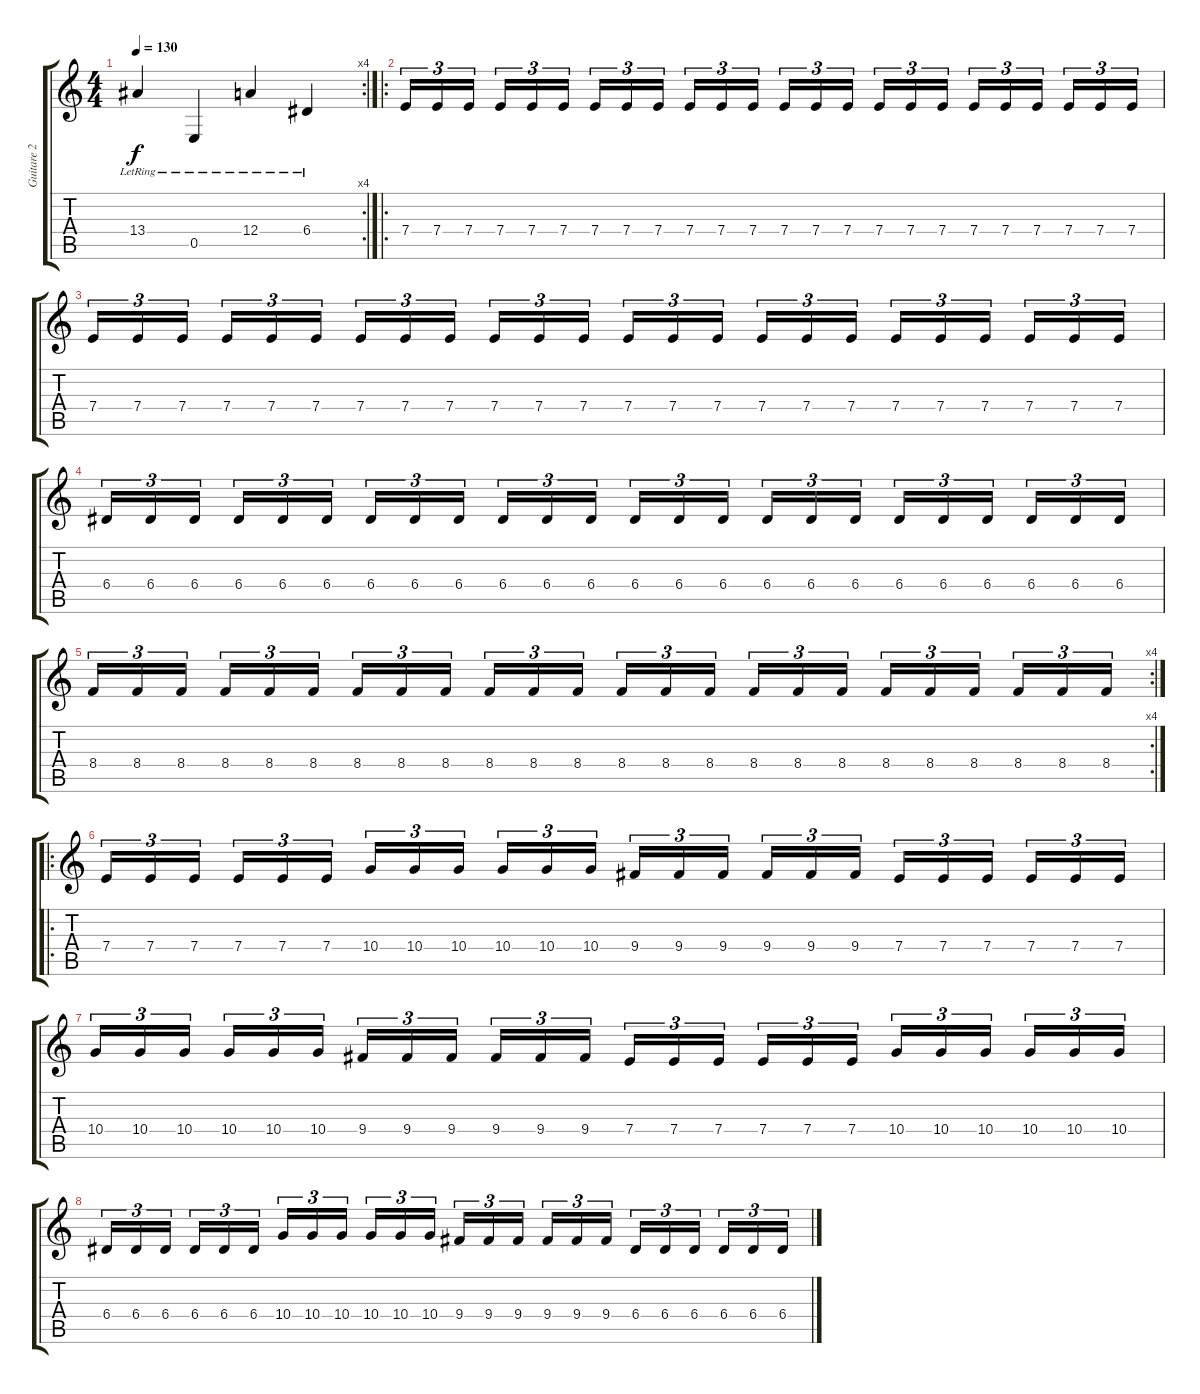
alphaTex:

\track ("Guitare 2" "Guitare 2") {instrument distortionguitar}
\staff {score tabs}
\tuning (B3 Gb3 D3 A2 E2 B1) {hide}
\rc 4
\ts (4 4)
\tempo 130
\clef g2
\ks c
13.4{lr}.4{dy f} 0.5{lr}.4 12.4{lr}.4 6.4{lr}.4 |
\ro
7.4.16{tu (3 2) volume 12} 7.4.16{tu (3 2)} 7.4.16{tu (3 2) beam splitsecondary} 7.4.16{tu (3 2)} 7.4.16{tu (3 2)} 7.4.16{tu (3 2)} 7.4.16{tu (3 2)} 7.4.16{tu (3 2)} 7.4.16{tu (3 2) beam splitsecondary} 7.4.16{tu (3 2)} 7.4.16{tu (3 2)} 7.4.16{tu (3 2)} 7.4.16{tu (3 2)} 7.4.16{tu (3 2)} 7.4.16{tu (3 2) beam splitsecondary} 7.4.16{tu (3 2)} 7.4.16{tu (3 2)} 7.4.16{tu (3 2)} 7.4.16{tu (3 2)} 7.4.16{tu (3 2)} 7.4.16{tu (3 2) beam splitsecondary} 7.4.16{tu (3 2)} 7.4.16{tu (3 2)} 7.4.16{tu (3 2)} |
7.4.16{tu (3 2)} 7.4.16{tu (3 2)} 7.4.16{tu (3 2) beam splitsecondary} 7.4.16{tu (3 2)} 7.4.16{tu (3 2)} 7.4.16{tu (3 2)} 7.4.16{tu (3 2)} 7.4.16{tu (3 2)} 7.4.16{tu (3 2) beam splitsecondary} 7.4.16{tu (3 2)} 7.4.16{tu (3 2)} 7.4.16{tu (3 2)} 7.4.16{tu (3 2)} 7.4.16{tu (3 2)} 7.4.16{tu (3 2) beam splitsecondary} 7.4.16{tu (3 2)} 7.4.16{tu (3 2)} 7.4.16{tu (3 2)} 7.4.16{tu (3 2)} 7.4.16{tu (3 2)} 7.4.16{tu (3 2) beam splitsecondary} 7.4.16{tu (3 2)} 7.4.16{tu (3 2)} 7.4.16{tu (3 2)} |
6.4.16{tu (3 2)} 6.4.16{tu (3 2)} 6.4.16{tu (3 2) beam splitsecondary} 6.4.16{tu (3 2)} 6.4.16{tu (3 2)} 6.4.16{tu (3 2)} 6.4.16{tu (3 2)} 6.4.16{tu (3 2)} 6.4.16{tu (3 2) beam splitsecondary} 6.4.16{tu (3 2)} 6.4.16{tu (3 2)} 6.4.16{tu (3 2)} 6.4.16{tu (3 2)} 6.4.16{tu (3 2)} 6.4.16{tu (3 2) beam splitsecondary} 6.4.16{tu (3 2)} 6.4.16{tu (3 2)} 6.4.16{tu (3 2)} 6.4.16{tu (3 2)} 6.4.16{tu (3 2)} 6.4.16{tu (3 2) beam splitsecondary} 6.4.16{tu (3 2)} 6.4.16{tu (3 2)} 6.4.16{tu (3 2)} |
\rc 4
8.4.16{tu (3 2)} 8.4.16{tu (3 2)} 8.4.16{tu (3 2) beam splitsecondary} 8.4.16{tu (3 2)} 8.4.16{tu (3 2)} 8.4.16{tu (3 2)} 8.4.16{tu (3 2)} 8.4.16{tu (3 2)} 8.4.16{tu (3 2) beam splitsecondary} 8.4.16{tu (3 2)} 8.4.16{tu (3 2)} 8.4.16{tu (3 2)} 8.4.16{tu (3 2)} 8.4.16{tu (3 2)} 8.4.16{tu (3 2) beam splitsecondary} 8.4.16{tu (3 2)} 8.4.16{tu (3 2)} 8.4.16{tu (3 2)} 8.4.16{tu (3 2)} 8.4.16{tu (3 2)} 8.4.16{tu (3 2) beam splitsecondary} 8.4.16{tu (3 2)} 8.4.16{tu (3 2)} 8.4.16{tu (3 2)} |
\ro
7.4.16{tu (3 2)} 7.4.16{tu (3 2)} 7.4.16{tu (3 2) beam splitsecondary} 7.4.16{tu (3 2)} 7.4.16{tu (3 2)} 7.4.16{tu (3 2)} 10.4.16{tu (3 2)} 10.4.16{tu (3 2)} 10.4.16{tu (3 2) beam splitsecondary} 10.4.16{tu (3 2)} 10.4.16{tu (3 2)} 10.4.16{tu (3 2)} 9.4.16{tu (3 2)} 9.4.16{tu (3 2)} 9.4.16{tu (3 2) beam splitsecondary} 9.4.16{tu (3 2)} 9.4.16{tu (3 2)} 9.4.16{tu (3 2)} 7.4.16{tu (3 2)} 7.4.16{tu (3 2)} 7.4.16{tu (3 2) beam splitsecondary} 7.4.16{tu (3 2)} 7.4.16{tu (3 2)} 7.4.16{tu (3 2)} |
10.4.16{tu (3 2)} 10.4.16{tu (3 2)} 10.4.16{tu (3 2) beam splitsecondary} 10.4.16{tu (3 2)} 10.4.16{tu (3 2)} 10.4.16{tu (3 2)} 9.4.16{tu (3 2)} 9.4.16{tu (3 2)} 9.4.16{tu (3 2) beam splitsecondary} 9.4.16{tu (3 2)} 9.4.16{tu (3 2)} 9.4.16{tu (3 2)} 7.4.16{tu (3 2)} 7.4.16{tu (3 2)} 7.4.16{tu (3 2) beam splitsecondary} 7.4.16{tu (3 2)} 7.4.16{tu (3 2)} 7.4.16{tu (3 2)} 10.4.16{tu (3 2)} 10.4.16{tu (3 2)} 10.4.16{tu (3 2) beam splitsecondary} 10.4.16{tu (3 2)} 10.4.16{tu (3 2)} 10.4.16{tu (3 2)} |
6.4.16{tu (3 2)} 6.4.16{tu (3 2)} 6.4.16{tu (3 2) beam splitsecondary} 6.4.16{tu (3 2)} 6.4.16{tu (3 2)} 6.4.16{tu (3 2)} 10.4.16{tu (3 2)} 10.4.16{tu (3 2)} 10.4.16{tu (3 2) beam splitsecondary} 10.4.16{tu (3 2)} 10.4.16{tu (3 2)} 10.4.16{tu (3 2)} 9.4.16{tu (3 2)} 9.4.16{tu (3 2)} 9.4.16{tu (3 2) beam splitsecondary} 9.4.16{tu (3 2)} 9.4.16{tu (3 2)} 9.4.16{tu (3 2)} 6.4.16{tu (3 2)} 6.4.16{tu (3 2)} 6.4.16{tu (3 2) beam splitsecondary} 6.4.16{tu (3 2)} 6.4.16{tu (3 2)} 6.4.16{tu (3 2)}
